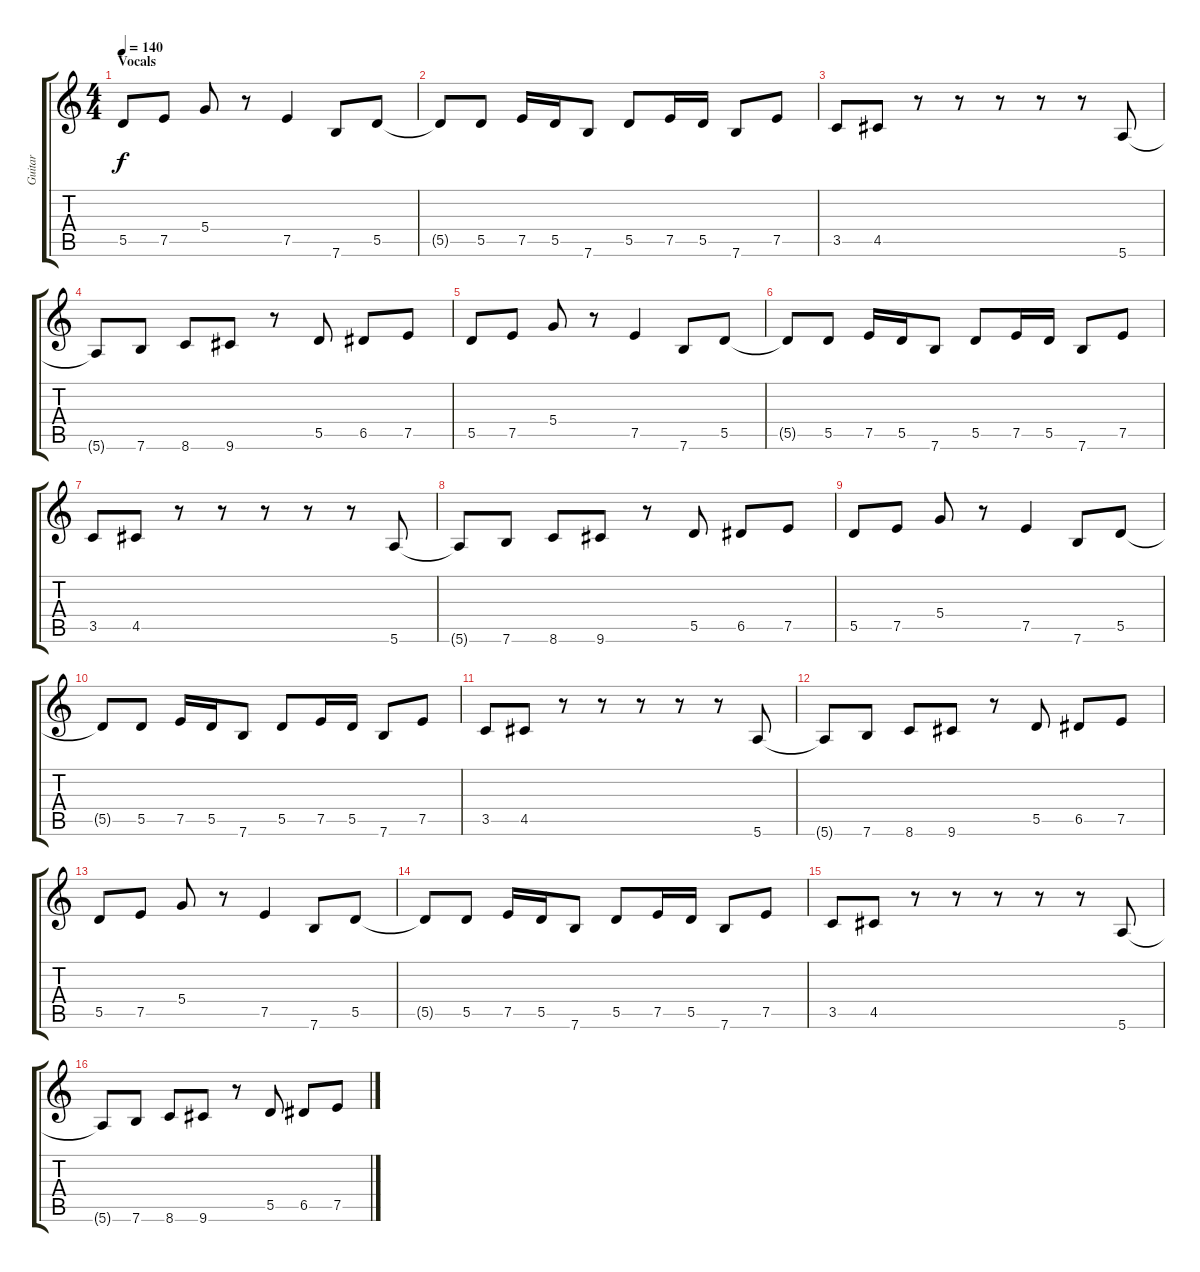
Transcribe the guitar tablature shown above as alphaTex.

\track ("Guitar" "Guitar") {instrument electricguitarjazz}
\staff {score tabs}
\tuning (E4 B3 G3 D3 A2 E2) {hide}
\ts (4 4)
\section ("" "Vocals")
\tempo 140
\clef g2
\ks c
5.5.8{dy f} 7.5.8 5.4.8 r.8 7.5.4 7.6.8 5.5.8 |
5.5{t}.8 5.5.8 7.5.16 5.5.16 7.6.8 5.5.8 7.5.16 5.5.16 7.6.8 7.5.8 |
3.5.8 4.5.8 r.8 r.8 r.8 r.8 r.8 5.6.8 |
5.6{t}.8 7.6.8 8.6.8 9.6.8 r.8 5.5.8 6.5.8 7.5.8 |
5.5.8 7.5.8 5.4.8 r.8 7.5.4 7.6.8 5.5.8 |
5.5{t}.8 5.5.8 7.5.16 5.5.16 7.6.8 5.5.8 7.5.16 5.5.16 7.6.8 7.5.8 |
3.5.8 4.5.8 r.8 r.8 r.8 r.8 r.8 5.6.8 |
5.6{t}.8 7.6.8 8.6.8 9.6.8 r.8 5.5.8 6.5.8 7.5.8 |
5.5.8 7.5.8 5.4.8 r.8 7.5.4 7.6.8 5.5.8 |
5.5{t}.8 5.5.8 7.5.16 5.5.16 7.6.8 5.5.8 7.5.16 5.5.16 7.6.8 7.5.8 |
3.5.8 4.5.8 r.8 r.8 r.8 r.8 r.8 5.6.8 |
5.6{t}.8 7.6.8 8.6.8 9.6.8 r.8 5.5.8 6.5.8 7.5.8 |
5.5.8 7.5.8 5.4.8 r.8 7.5.4 7.6.8 5.5.8 |
5.5{t}.8 5.5.8 7.5.16 5.5.16 7.6.8 5.5.8 7.5.16 5.5.16 7.6.8 7.5.8 |
3.5.8 4.5.8 r.8 r.8 r.8 r.8 r.8 5.6.8 |
5.6{t}.8 7.6.8 8.6.8 9.6.8 r.8 5.5.8 6.5.8 7.5.8
